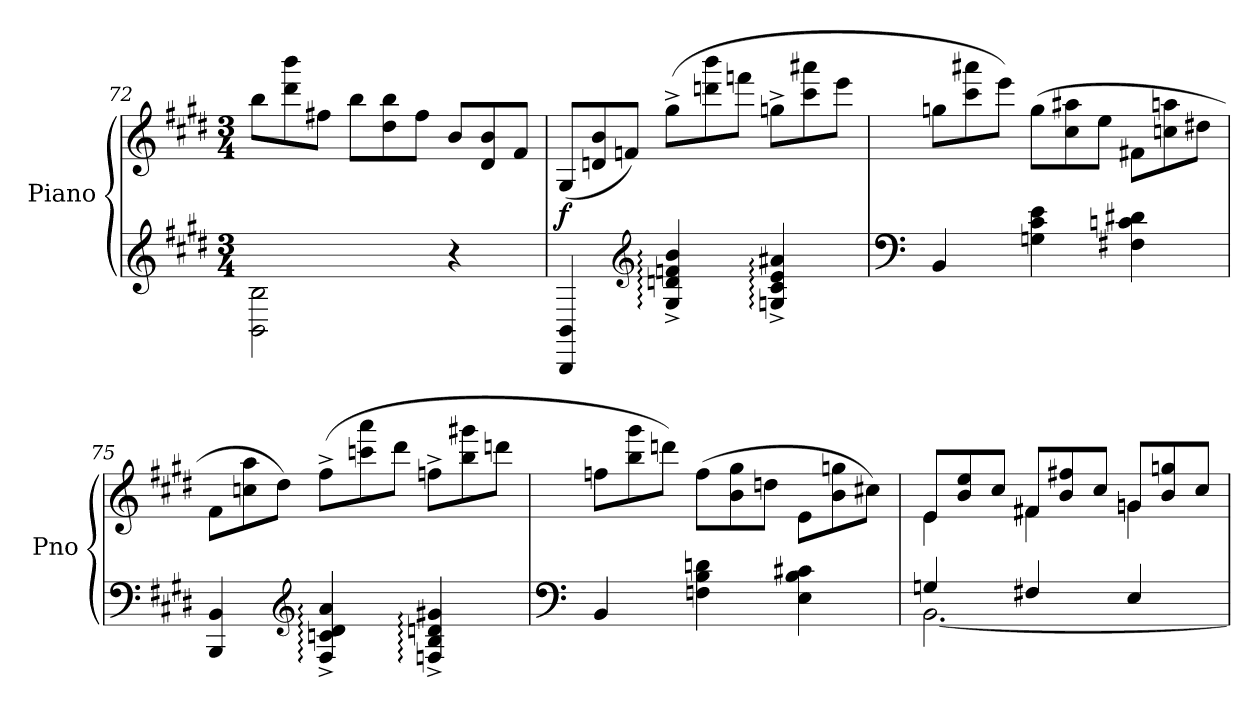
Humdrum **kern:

**kern	**kern	**dynam
*part1	*part1	*part1
*staff2	*staff1	*staff1/2
*I"Piano	*	*
*I'Pno	*	*
*clefG2	*clefG2	*
*k[f#c#g#d#]	*k[f#c#g#d#]	*
*M3/4	*M3/4	*
*	*Xtuplet	*
=72	=72	=72
2BB\ 2B\	12bb\L	.
.	12ddd#\ 12bbb\	.
.	12ff#X\J	.
.	12bb\L	.
.	12dd#\ 12bb\	.
.	12ff#\J	.
4r	12b/L	.
.	12d#/ 12b/	.
.	12f#/J	.
!!LO:LB:g=z
=73	=73	=73
!	!	!LO:DY:a=2
4BBB/ 4BB/	(12G#/L	f
.	12dn/ 12b/	.
.	12fn/J)	.
*clefG2	*	*
4G#/:^ 4dn/:^ 4fn/:^ 4b/:^	(12gg#^\L	.
.	12dddn\ 12bbb\	.
.	12fffn\J	.
4Gn/:^ 4c#/:^ 4e/:^ 4a#X/:^	12ggn^\L	.
.	12ccc#\ 12aaa#X\	.
.	12eee\J	.
=74	=74	=74
*clefF4	*	*
4BB/	12ggn\L	.
.	12ccc#\ 12aaa#X\	.
.	12eee\J)	.
4Gn\ 4c#\ 4e\	(12gg\L	.
.	12cc#\ 12aa#X\	.
.	12ee\J	.
4F#X\ 4cn\ 4d#X\	12f#X\L	.
.	12ccn\ 12aan\	.
.	12dd#X\J	.
=75	=75	=75
4BBB/ 4BB/	12f#\L	.
.	12ccn\ 12aa\	.
.	12dd#\J)	.
*clefG2	*	*
4F#/:^ 4cn/:^ 4d#/:^ 4a/:^	(12ff#^\L	.
.	12cccn\ 12aaa\	.
.	12ddd#\J	.
4Fn/:^ 4B/:^ 4dn/:^ 4g#X/:^	12ffn^\L	.
.	12bb\ 12ggg#X\	.
.	12dddn\J	.
!!LO:LB:g=z
=76	=76	=76
*clefF4	*	*
4BB/	12ffn\L	.
.	12bb\ 12ggg#\	.
.	12dddn\J)	.
4Fn\ 4B\ 4dn\	(12ff\L	.
.	12b\ 12gg#\	.
.	12ddn\J	.
4E\ 4B\ 4c#X\	12e\L	.
.	12b\ 12ggn\	.
.	12cc#X\J)	.
!!LO:LB:g=z
=77	=77	=77
*^	*^	*
4Gn/	[2.BB\	12e/L	4e\	.
.	.	12b/ 12ee/	.	.
.	.	12cc#/J	.	.
4F#X/	.	12f#X/L	4f#X\	.
.	.	12b/ 12ff#X/	.	.
.	.	12cc#/J	.	.
4E/	.	12gn/L	4gn\	.
.	.	12b/ 12ggn/	.	.
.	.	12cc#/J	.	.
*v	*v	*	*	*
*	*v	*v	*
=	=	=
*-	*-	*-
